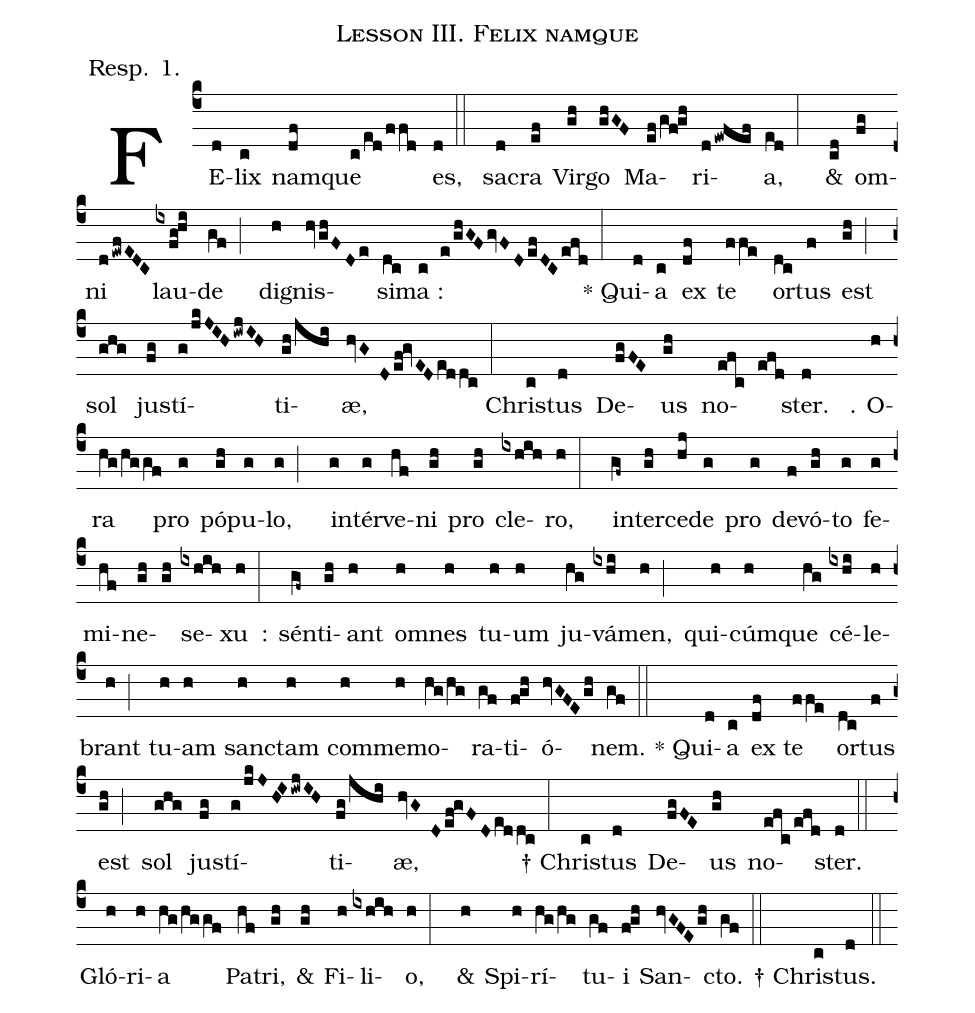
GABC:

name: Lesson III. Felix namque;
annotation:Resp. 1.;
%%
(c4) FE(d)lix(c) nam(df)que(c/ed/ffd) es,(d::) sa(d)cra(ef) Vir(gh)go(ghGF) Ma(ef/gf!gh)ri(dewfef)a,(ed:) &(cd) om(fg)ni(dewfEDC) lau(ixfg!hi)de(gf;) dig(h)nis(hvghFDe)si(dc)ma :(c e/ghGFgvFDefDCefd:)
* Qui(d)a(c) ex(df) te(ffe) or(dc)tus(f) est(gh;) sol(ghg) jus(fg)tí(g/jkJIHiwjIH)ti(gh/jhi)æ,(hvGDef!gvEDeddc:)
Chris(c)tus(d) De(fgFE)us(gh) no(efc efd)ster.(d) ℣. O(h)ra(hg/hggf) pro(g) póp(gh)u(g)lo,(g;) in(g)tér(g)ve(hf)ni(gh) pro(gh) cle(ixhih)ro,(h:) in(gf~)ter(gh)ce(hj)de(g) pro(g) de(f)vó(gh)to(g) fe(g)mi(hf)ne(gh)о(gh) se(ixhih)xu(h:) : sén(gf~)ti(gh)ant(h) om(h)nes(h) tu(h)um(h) ju(hg)vá(ixhi)men,(h;) qui(h)cúm(h)que(hg) cé(ixhi)le(h)brant(h;) tu(h)am(h) sanc(h)tam(h) com(h)me(h)mo(hg/hg)ra(gf)ti(fgh)ó(hvGFEgh)nem.(gf::)
* Qui(d)a(c) ex(df) te(ffe) or(dc)tus(f) est(gh;) sol(ghg) jus(fg)tí(g/jkJHIiwjIH)ti(fg/jhi)æ,(hvGDef!gFDeddc:) † Chris(c)tus(d) De(fgFE)us(gh) no(efc/efd)ster.(d::) Gló(h)ri(h)a(hg/hggf) Pa(hf)tri,(gh) &(gh) Fi(h)li(ixhih)o,(h:) &(h) Spi(h)rí(hg/hg)tu(gf)i(fgh) San(hvGFEgh)cto.(gf::) † Chris(c)tus.(d::)
